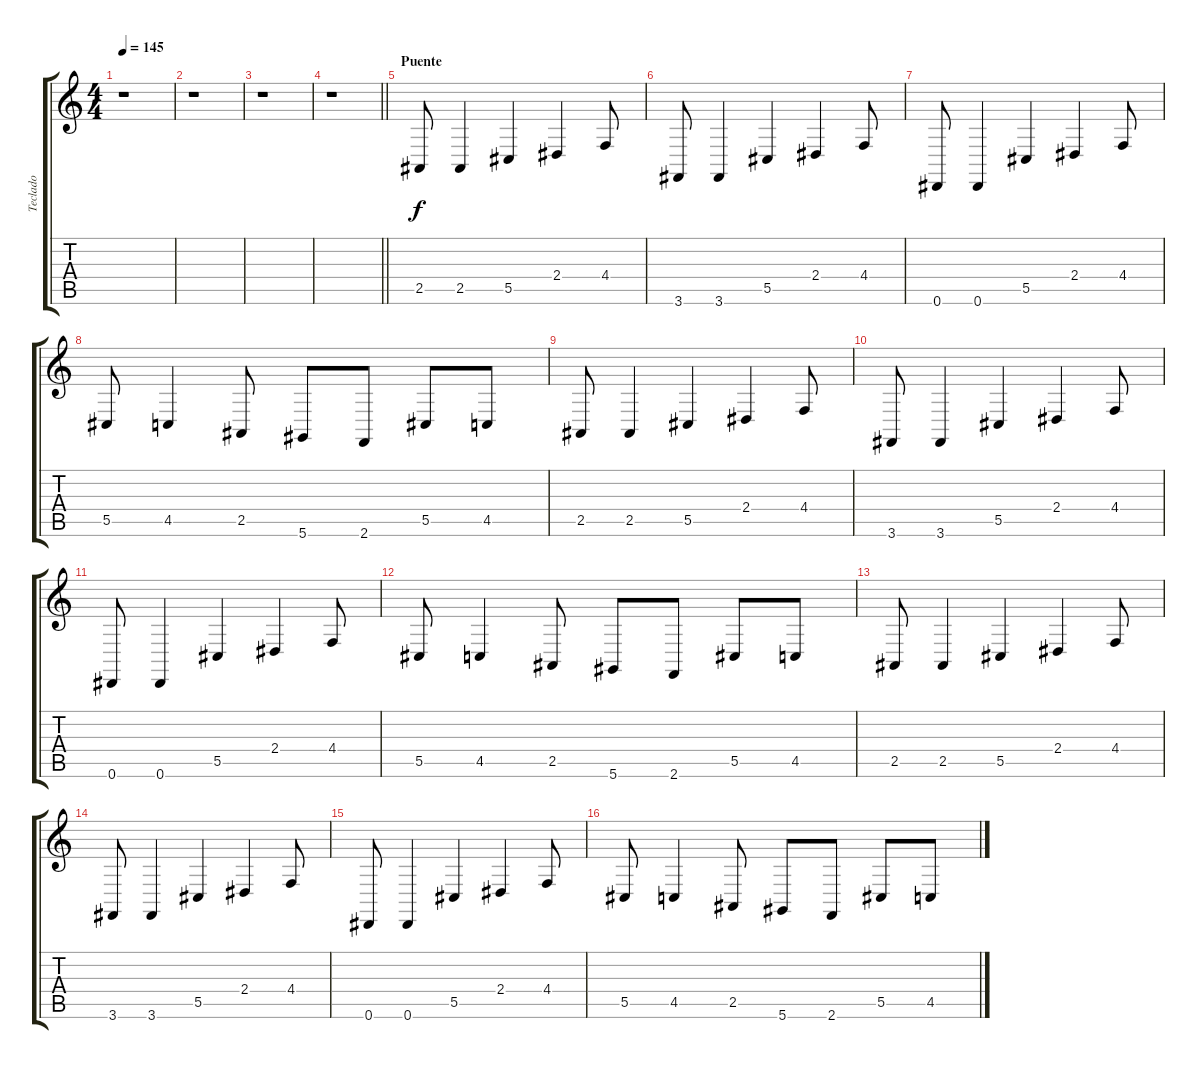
\track ("Teclado" "Teclado") {instrument lead2sawtooth}
\staff {score tabs}
\tuning (Eb4 Bb3 Gb3 Db3 Ab2 Eb2) {hide}
\ts (4 4)
\tempo 145
\clef g2
\ks c
r.1{dy f} |
r.1 |
r.1 |
\barLineRight lightlight
r.1 |
\section ("" "Puente")
2.5.8 2.5.4 5.5.4 2.4.4 4.4.8 |
3.6.8 3.6.4 5.5.4 2.4.4 4.4.8 |
0.6.8 0.6.4 5.5.4 2.4.4 4.4.8 |
5.5.8 4.5.4 2.5.8 5.6.8 2.6.8 5.5.8 4.5.8 |
2.5.8 2.5.4 5.5.4 2.4.4 4.4.8 |
3.6.8 3.6.4 5.5.4 2.4.4 4.4.8 |
0.6.8 0.6.4 5.5.4 2.4.4 4.4.8 |
5.5.8 4.5.4 2.5.8 5.6.8 2.6.8 5.5.8 4.5.8 |
2.5.8 2.5.4 5.5.4 2.4.4 4.4.8 |
3.6.8 3.6.4 5.5.4 2.4.4 4.4.8 |
0.6.8 0.6.4 5.5.4 2.4.4 4.4.8 |
5.5.8 4.5.4 2.5.8 5.6.8 2.6.8 5.5.8 4.5.8
